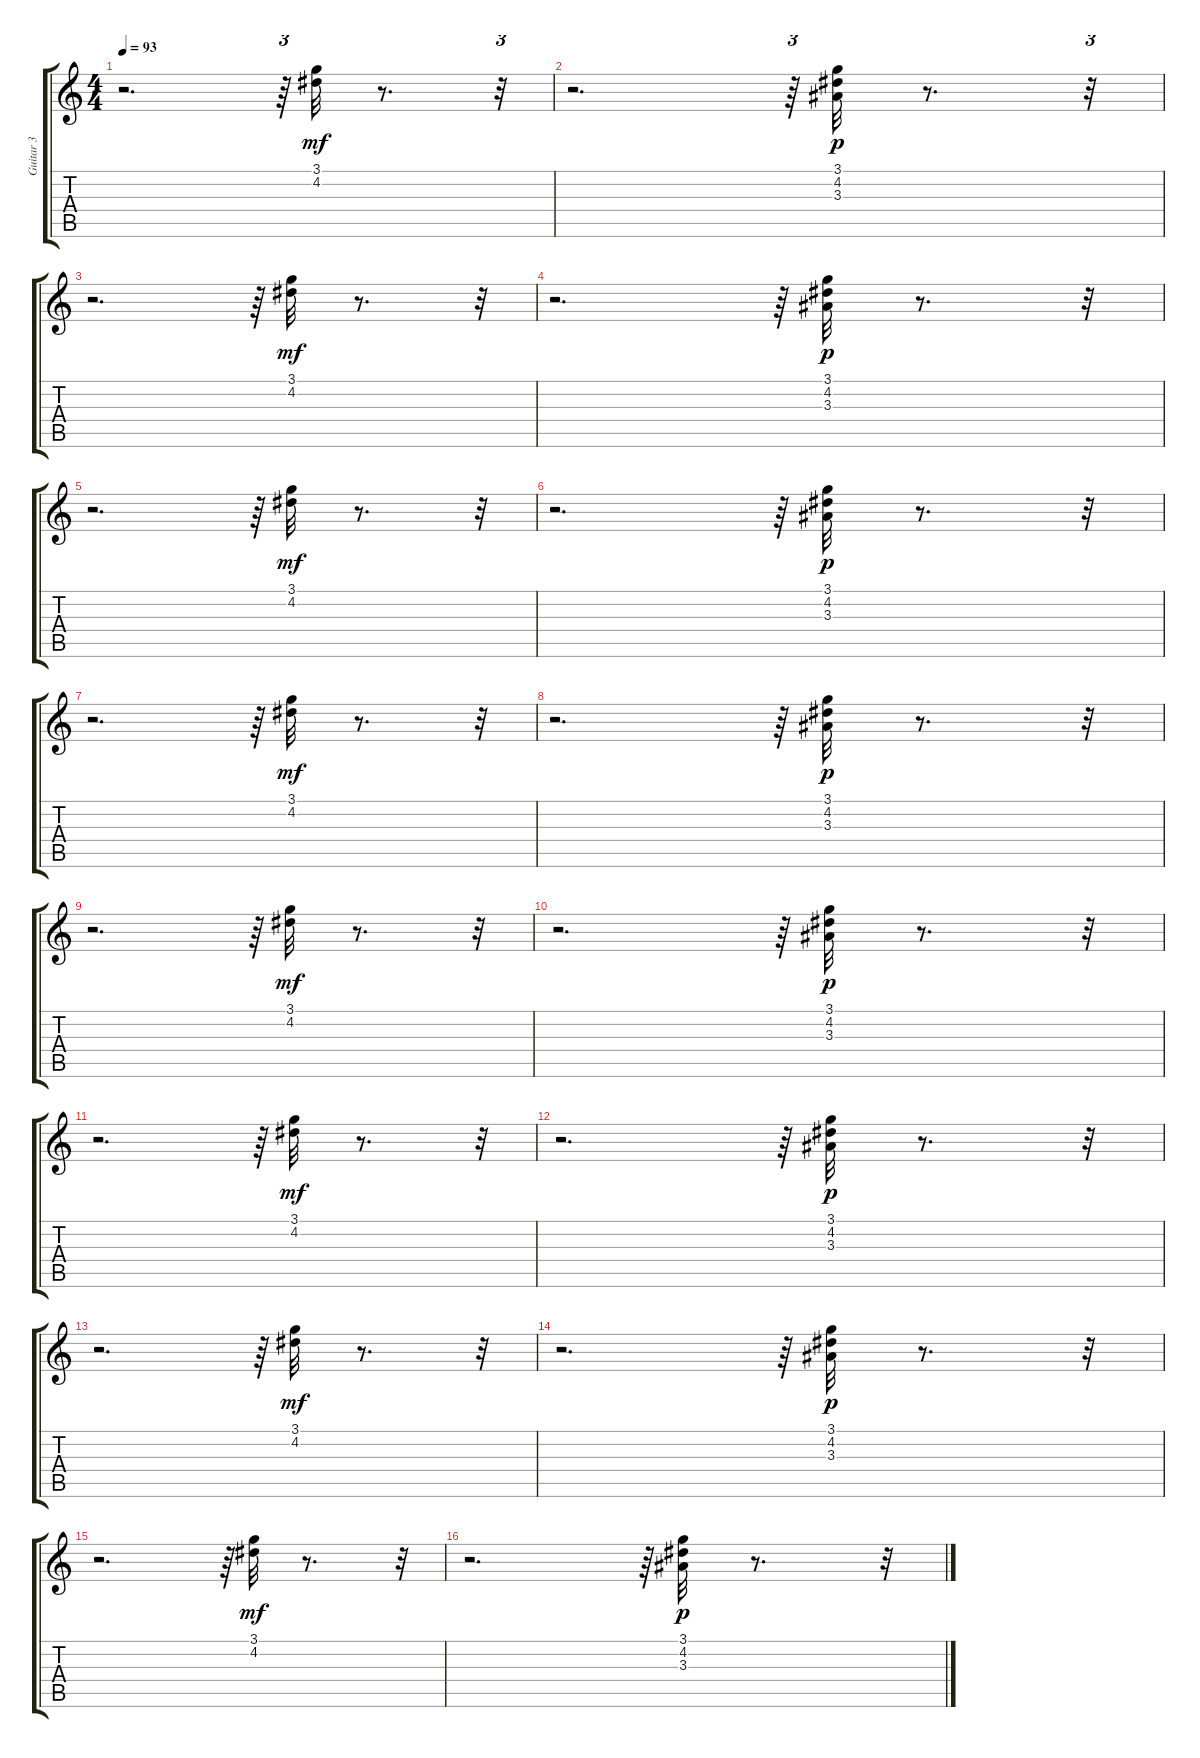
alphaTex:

\track ("Guitar 3" "Guitar 3") {instrument electricguitarmuted}
\staff {score tabs}
\tuning (E4 B3 G3 D3 A2 E2) {hide}
\ts (4 4)
\tempo 93
\clef g2
\ks c
r.2{d dy p} r.64{tu (3 2)} (3.1 4.2).32{dy mf} r.8{d} r.32{tu (3 2)} |
r.2{d} r.64{tu (3 2)} (3.1 4.2 3.3).32{dy p} r.8{d} r.32{tu (3 2)} |
r.2{d} r.64{tu (3 2)} (3.1 4.2).32{dy mf} r.8{d} r.32{tu (3 2)} |
r.2{d} r.64{tu (3 2)} (3.1 4.2 3.3).32{dy p} r.8{d} r.32{tu (3 2)} |
r.2{d} r.64{tu (3 2)} (3.1 4.2).32{dy mf} r.8{d} r.32{tu (3 2)} |
r.2{d} r.64{tu (3 2)} (3.1 4.2 3.3).32{dy p} r.8{d} r.32{tu (3 2)} |
r.2{d} r.64{tu (3 2)} (3.1 4.2).32{dy mf} r.8{d} r.32{tu (3 2)} |
r.2{d} r.64{tu (3 2)} (3.1 4.2 3.3).32{dy p} r.8{d} r.32{tu (3 2)} |
r.2{d} r.64{tu (3 2)} (3.1 4.2).32{dy mf} r.8{d} r.32{tu (3 2)} |
r.2{d} r.64{tu (3 2)} (3.1 4.2 3.3).32{dy p} r.8{d} r.32{tu (3 2)} |
r.2{d} r.64{tu (3 2)} (3.1 4.2).32{dy mf} r.8{d} r.32{tu (3 2)} |
r.2{d} r.64{tu (3 2)} (3.1 4.2 3.3).32{dy p} r.8{d} r.32{tu (3 2)} |
r.2{d} r.64{tu (3 2)} (3.1 4.2).32{dy mf} r.8{d} r.32{tu (3 2)} |
r.2{d} r.64{tu (3 2)} (3.1 4.2 3.3).32{dy p} r.8{d} r.32{tu (3 2)} |
r.2{d} r.64{tu (3 2)} (3.1 4.2).32{dy mf} r.8{d} r.32{tu (3 2)} |
r.2{d} r.64{tu (3 2)} (3.1 4.2 3.3).32{dy p} r.8{d} r.32{tu (3 2)}
